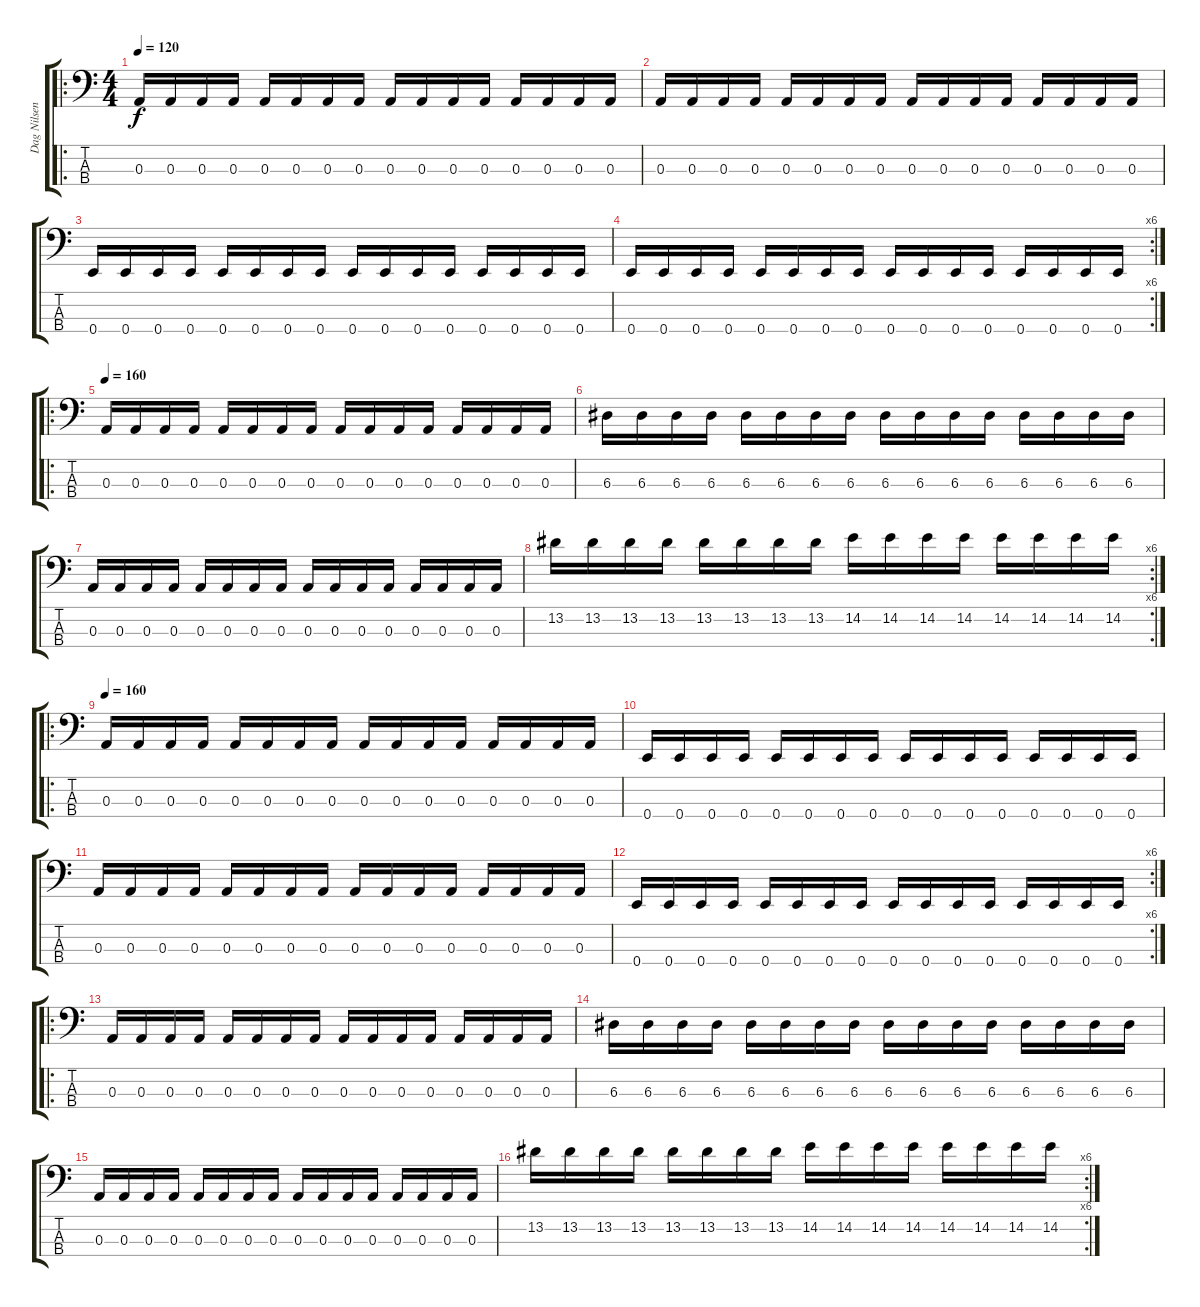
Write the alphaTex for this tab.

\track ("Dag Nilsen - Bass" "Dag Nilsen") {instrument acousticguitarnylon}
\staff {score tabs}
\tuning (G2 D2 A1 E1) {hide}
\ro
\ts (4 4)
\tempo 120
\tempo 160
\tempo 120
\clef f4
\ks c
0.3.16{dy f instrument acousticguitarnylon} 0.3.16 0.3.16 0.3.16 0.3.16 0.3.16 0.3.16 0.3.16 0.3.16 0.3.16 0.3.16 0.3.16 0.3.16 0.3.16 0.3.16 0.3.16 |
0.3.16 0.3.16 0.3.16 0.3.16 0.3.16 0.3.16 0.3.16 0.3.16 0.3.16 0.3.16 0.3.16 0.3.16 0.3.16 0.3.16 0.3.16 0.3.16 |
0.4.16 0.4.16 0.4.16 0.4.16 0.4.16 0.4.16 0.4.16 0.4.16 0.4.16 0.4.16 0.4.16 0.4.16 0.4.16 0.4.16 0.4.16 0.4.16 |
\rc 6
0.4.16 0.4.16 0.4.16 0.4.16 0.4.16 0.4.16 0.4.16 0.4.16 0.4.16 0.4.16 0.4.16 0.4.16 0.4.16 0.4.16 0.4.16 0.4.16 |
\ro
\tempo 160
0.3.16 0.3.16 0.3.16 0.3.16 0.3.16 0.3.16 0.3.16 0.3.16 0.3.16 0.3.16 0.3.16 0.3.16 0.3.16 0.3.16 0.3.16 0.3.16 |
6.3.16 6.3.16 6.3.16 6.3.16 6.3.16 6.3.16 6.3.16 6.3.16 6.3.16 6.3.16 6.3.16 6.3.16 6.3.16 6.3.16 6.3.16 6.3.16 |
0.3.16 0.3.16 0.3.16 0.3.16 0.3.16 0.3.16 0.3.16 0.3.16 0.3.16 0.3.16 0.3.16 0.3.16 0.3.16 0.3.16 0.3.16 0.3.16 |
\rc 6
13.2.16 13.2.16 13.2.16 13.2.16 13.2.16 13.2.16 13.2.16 13.2.16 14.2.16 14.2.16 14.2.16 14.2.16 14.2.16 14.2.16 14.2.16 14.2.16 |
\ro
\tempo 160
0.3.16 0.3.16 0.3.16 0.3.16 0.3.16 0.3.16 0.3.16 0.3.16 0.3.16 0.3.16 0.3.16 0.3.16 0.3.16 0.3.16 0.3.16 0.3.16 |
0.4.16 0.4.16 0.4.16 0.4.16 0.4.16 0.4.16 0.4.16 0.4.16 0.4.16 0.4.16 0.4.16 0.4.16 0.4.16 0.4.16 0.4.16 0.4.16 |
0.3.16 0.3.16 0.3.16 0.3.16 0.3.16 0.3.16 0.3.16 0.3.16 0.3.16 0.3.16 0.3.16 0.3.16 0.3.16 0.3.16 0.3.16 0.3.16 |
\rc 6
0.4.16 0.4.16 0.4.16 0.4.16 0.4.16 0.4.16 0.4.16 0.4.16 0.4.16 0.4.16 0.4.16 0.4.16 0.4.16 0.4.16 0.4.16 0.4.16 |
\ro
0.3.16 0.3.16 0.3.16 0.3.16 0.3.16 0.3.16 0.3.16 0.3.16 0.3.16 0.3.16 0.3.16 0.3.16 0.3.16 0.3.16 0.3.16 0.3.16 |
6.3.16 6.3.16 6.3.16 6.3.16 6.3.16 6.3.16 6.3.16 6.3.16 6.3.16 6.3.16 6.3.16 6.3.16 6.3.16 6.3.16 6.3.16 6.3.16 |
0.3.16 0.3.16 0.3.16 0.3.16 0.3.16 0.3.16 0.3.16 0.3.16 0.3.16 0.3.16 0.3.16 0.3.16 0.3.16 0.3.16 0.3.16 0.3.16 |
\rc 6
13.2.16 13.2.16 13.2.16 13.2.16 13.2.16 13.2.16 13.2.16 13.2.16 14.2.16 14.2.16 14.2.16 14.2.16 14.2.16 14.2.16 14.2.16 14.2.16
